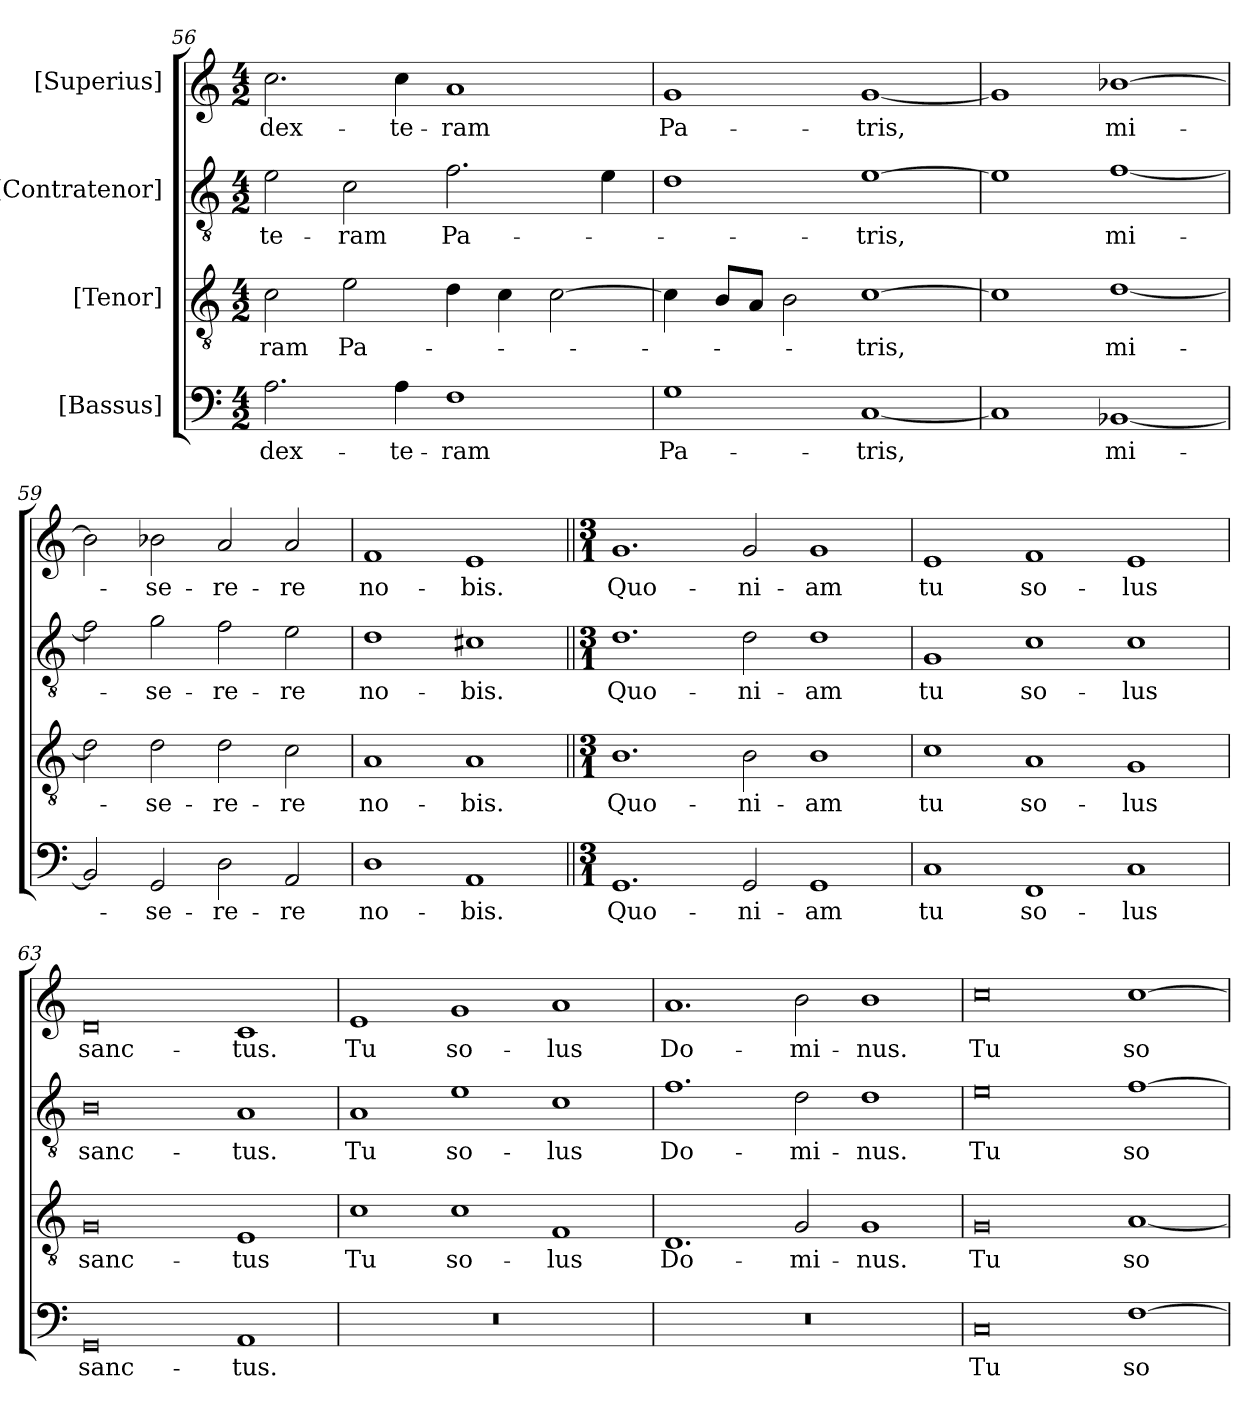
**kern	**text	**kern	**text	**kern	**text	**kern	**text
*part4	*part4	*part3	*part3	*part2	*part2	*part1	*part1
*staff4	*staff4	*staff3	*staff3	*staff2	*staff2	*staff1	*staff1
*I"[Bassus]	*	*I"[Tenor]	*	*I"[Contratenor]	*	*I"[Superius]	*
*clefF4	*	*clefGv2	*	*clefGv2	*	*clefG2	*
*k[]	*	*k[]	*	*k[]	*	*k[]	*
*M4/2	*	*M4/2	*	*M4/2	*	*M4/2	*
=56	=56	=56	=56	=56	=56	=56	=56
2.A\	dex-	2c\	-ram	2e\	-te-	2.cc\	dex-
.	.	2e\	Pa-	2c\	-ram	.	.
4A\	-te-	.	.	.	.	4cc\	-te-
1F/	-ram	4d\	.	2.f\	Pa-	1a/	-ram
.	.	4c\	.	.	.	.	.
.	.	[2c\	.	.	.	.	.
.	.	.	.	4e\	.	.	.
=57	=57	=57	=57	=57	=57	=57	=57
1G/	Pa-	4c\]	.	1d/	.	1g/	Pa-
.	.	8B/L	.	.	.	.	.
.	.	8A/J	.	.	.	.	.
.	.	2B\	.	.	.	.	.
[1C/	-tris,	[1c\	-tris,	[1e\	-tris,	[1g/	-tris,
=58	=58	=58	=58	=58	=58	=58	=58
1C/]	.	1c/]	.	1e/]	.	1g/]	.
[1BB-X/	mi-	[1d/	mi-	[1f/	mi-	[1b-X\	mi-
=59	=59	=59	=59	=59	=59	=59	=59
2BB-/]	.	2d\]	.	2f\]	.	2b-\]	.
2GG/	-se-	2d\	-se-	2g\	-se-	2b-X\	-se-
2D\	-re-	2d\	-re-	2f\	-re-	2a/	-re-
2AA/	-re	2c\	-re	2e\	-re	2a/	-re
=60	=60	=60	=60	=60	=60	=60	=60
1D\	no-	1A/	no-	1d/	no-	1f/	no-
1AA/	-bis.	1A/	-bis.	1c#X/	-bis.	1e/	-bis.
=61||	=61||	=61||	=61||	=61||	=61||	=61||	=61||
*M3/1	*	*M3/1	*	*M3/1	*	*M3/1	*
1.GG/	Quo-	1.B\	Quo-	1.d/	Quo-	1.g/	Quo-
2GG/	-ni-	2B\	-ni-	2d\	-ni-	2g/	-ni-
1GG/	-am	1B\	-am	1d/	-am	1g/	-am
=62	=62	=62	=62	=62	=62	=62	=62
1C/	tu	1c/	tu	1G/	tu	1e/	tu
1FF/	so-	1A/	so-	1c/	so-	1f/	so-
1C/	-lus	1G/	-lus	1c/	-lus	1e/	-lus
=63	=63	=63	=63	=63	=63	=63	=63
0GG/	sanc-	0G/	sanc-	0B\	sanc-	0d/	sanc-
1AA/	-tus.	1E/	-tus	1A/	-tus.	1c/	-tus.
=64	=64	=64	=64	=64	=64	=64	=64
0.r	.	1c/	Tu	1A/	Tu	1e/	Tu
.	.	1c/	so-	1e/	so-	1g/	so-
.	.	1F/	-lus	1c/	-lus	1a/	-lus
=65	=65	=65	=65	=65	=65	=65	=65
0.r	.	1.D/	Do-	1.f/	Do-	1.a/	Do-
.	.	2G/	-mi-	2d\	-mi-	2b\	-mi-
.	.	1G/	-nus.	1d/	-nus.	1b\	-nus.
=66	=66	=66	=66	=66	=66	=66	=66
0C/	Tu	0G/	Tu	0e/	Tu	0cc/	Tu
[1F\	so-	[1A/	so-	[1f\	so-	[1cc\	so-
=	=	=	=	=	=	=	=
*-	*-	*-	*-	*-	*-	*-	*-
